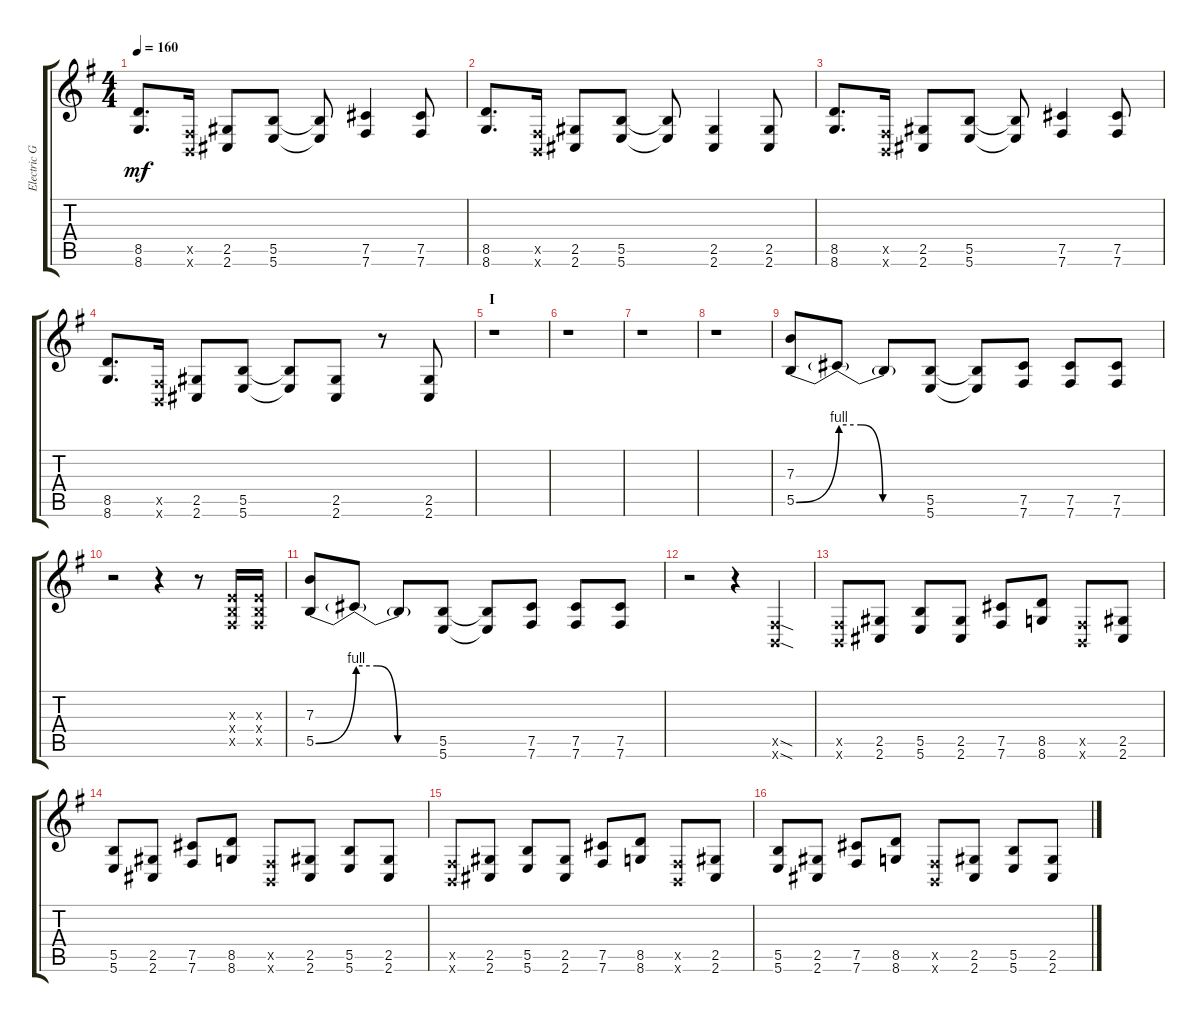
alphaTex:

\track ("Electric Guitar III <葵>" "Electric G") {instrument distortionguitar}
\staff {score tabs}
\tuning (Db4 Ab3 E3 B2 Gb2 B1) {hide}
\ts (4 4)
\tempo 160
\clef g2
\ks g
(8.5 8.6).8{d dy mf} (0.5{x} 0.6{x}).16 (2.5 2.6).8 (5.5 5.6).8 (5.5{t} 5.6{t}).8 (7.5 7.6).4 (7.5 7.6).8 |
(8.5 8.6).8{d} (0.5{x} 0.6{x}).16 (2.5 2.6).8 (5.5 5.6).8 (5.5{t} 5.6{t}).8 (2.5 2.6).4 (2.5 2.6).8 |
(8.5 8.6).8{d} (0.5{x} 0.6{x}).16 (2.5 2.6).8 (5.5 5.6).8 (5.5{t} 5.6{t}).8 (7.5 7.6).4 (7.5 7.6).8 |
(8.5 8.6).8{d} (0.5{x} 0.6{x}).16 (2.5 2.6).8 (5.5 5.6).8 (5.5{t} 5.6{t}).8 (2.5 2.6).8 r.8 (2.5 2.6).8 |
\section ("" "I")
r.1 |
r.1 |
r.1 |
r.1 |
(7.3 5.5{be (bend 0 0 60 4)}).8 5.5{be (custom 0 4 15 4 30 0 60 0) t}.8 5.5{t}.8 (5.5 5.6).8 (5.5{t} 5.6{t}).8 (7.5 7.6).8 (7.5 7.6).8 (7.5 7.6).8 |
r.2 r.4 r.8 (0.3{x} 0.4{x} 0.5{x}).16 (0.3{x} 0.4{x} 0.5{x}).16 |
(7.3 5.5{be (bend 0 0 60 4)}).8 5.5{be (custom 0 4 15 4 30 0 60 0) t}.8 5.5{t}.8 (5.5 5.6).8 (5.5{t} 5.6{t}).8 (7.5 7.6).8 (7.5 7.6).8 (7.5 7.6).8 |
r.2 r.4 (0.5{sod x} 0.6{sod x}).4 |
\section ("" "")
(0.5{x} 0.6{x}).8 (2.5 2.6).8 (5.5 5.6).8 (2.5 2.6).8 (7.5 7.6).8 (8.5 8.6).8 (0.5{x} 0.6{x}).8 (2.5 2.6).8 |
(5.5 5.6).8 (2.5 2.6).8 (7.5 7.6).8 (8.5 8.6).8 (0.5{x} 0.6{x}).8 (2.5 2.6).8 (5.5 5.6).8 (2.5 2.6).8 |
(0.5{x} 0.6{x}).8 (2.5 2.6).8 (5.5 5.6).8 (2.5 2.6).8 (7.5 7.6).8 (8.5 8.6).8 (0.5{x} 0.6{x}).8 (2.5 2.6).8 |
(5.5 5.6).8 (2.5 2.6).8 (7.5 7.6).8 (8.5 8.6).8 (0.5{x} 0.6{x}).8 (2.5 2.6).8 (5.5 5.6).8 (2.5 2.6).8
